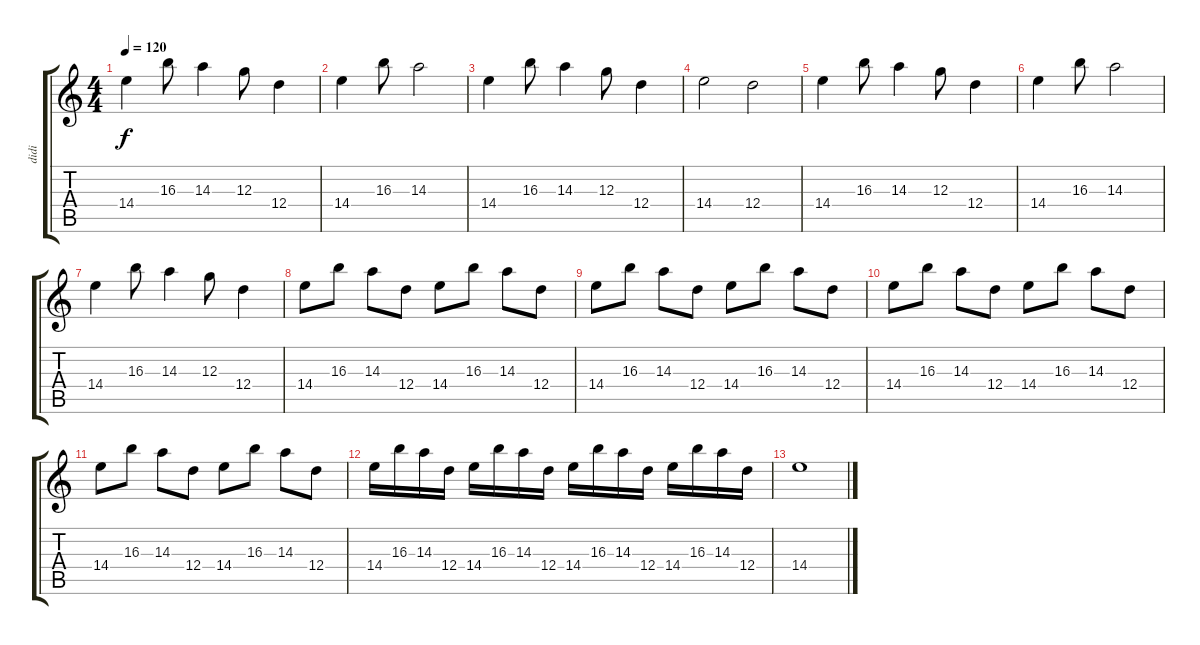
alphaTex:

\track ("didi" "didi") {instrument distortionguitar}
\staff {score tabs}
\tuning (E4 B3 G3 D3 A2 E2) {hide}
\ts (4 4)
\tempo 120
\clef g2
\ks c
14.4.4{dy f} 16.3.8 14.3.4 12.3.8 12.4.4 |
14.4.4 16.3.8 14.3.2 |
14.4.4 16.3.8 14.3.4 12.3.8 12.4.4 |
14.4.2 12.4.2 |
14.4.4 16.3.8 14.3.4 12.3.8 12.4.4 |
14.4.4 16.3.8 14.3.2 |
14.4.4 16.3.8 14.3.4 12.3.8 12.4.4 |
14.4.8 16.3.8 14.3.8 12.4.8 14.4.8 16.3.8 14.3.8 12.4.8 |
14.4.8 16.3.8 14.3.8 12.4.8 14.4.8 16.3.8 14.3.8 12.4.8 |
14.4.8 16.3.8 14.3.8 12.4.8 14.4.8 16.3.8 14.3.8 12.4.8 |
14.4.8 16.3.8 14.3.8 12.4.8 14.4.8 16.3.8 14.3.8 12.4.8 |
14.4.16 16.3.16 14.3.16 12.4.16 14.4.16 16.3.16 14.3.16 12.4.16 14.4.16 16.3.16 14.3.16 12.4.16 14.4.16 16.3.16 14.3.16 12.4.16 |
14.4.1
